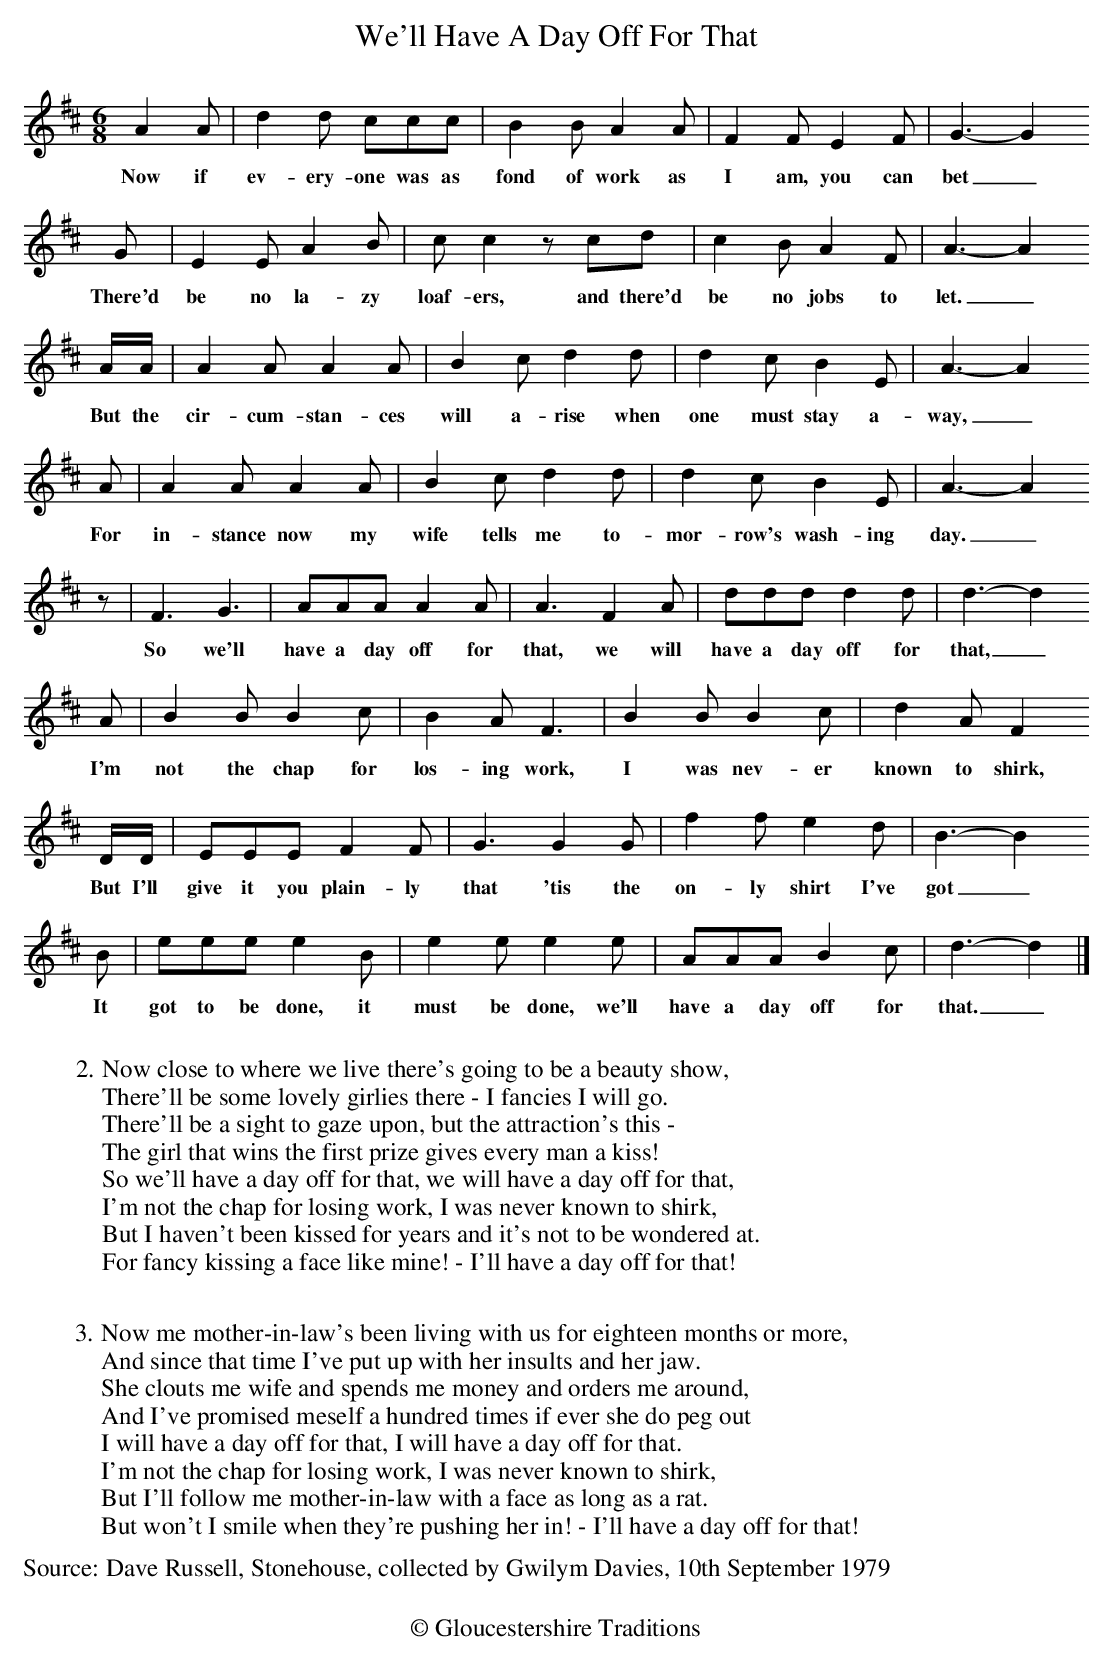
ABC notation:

X:1
T: We'll Have A Day Off For That
M: 6/8
L: 1/8
K: D
A2A | d2d ccc | B2BA2A | F2FE2F | G3-G2
w:Now if ev-ery-one was as fond of work as I am, you can bet_
G | E2EA2B | cc2 z cd | c2BA2F | A3-A2
w:There'd be no la-zy loaf-ers, and there'd be no jobs to let._
A/A/ | A2AA2A | B2cd2d | d2cB2E | A3-A2
w:But the cir-cum-stan-ces will a-rise when one must stay a-way,_
A | A2AA2A | B2cd2d | d2cB2E | A3-A2
w:For in-stance now my wife tells me to-mor-row's wash-ing day._
z | F3G3 | AAA A2A | A3F2A | ddd d2d | d3-d2
w:So we'll have a day off for that, we will have a day off for that, _
A | B2BB2c | B2AF3 | B2BB2c | d2AF2
w:I'm not the chap for los-ing work, I was nev-er known to shirk,
D/D/ | EEEF2F | G3G2G | f2fe2d | B3-B2
w:But I'll give it you plain-ly that 'tis the on-ly shirt I've got_
B | eeee2B | e2ee2e | AAA B2c | d3-d2 |]
w:It got to be done, it must be done,  we'll have a day off for that._
%%text
%%text
%%text
W:2.Now close to where we live there's going to be a beauty show,
W:There'll be some lovely girlies there - I fancies I will go.
W:There'll be a sight to gaze upon, but the attraction's this -
W:The girl that wins the first prize gives every man a kiss!
W:So we'll have a day off for that, we will have a day off for that,
W:I'm not the chap for losing work, I was never known to shirk,
W:But I haven't been kissed for years and it's not to be wondered at.
W:For fancy kissing a face like mine! - I'll have a day off for that!
W:
W:3.Now me mother-in-law's been living with us for eighteen months or more,
W:And since that time I've put up with her insults and her jaw.
W:She clouts me wife and spends me money and orders me around,
W:And I've promised meself a hundred times if ever she do peg out
W:I will have a day off for that, I will have a day off for that.
W:I'm not the chap for losing work, I was never known to shirk,
W:But I'll follow me mother-in-law with a face as long as a rat.
W:But won't I smile when they're pushing her in! - I'll have a day off for that!
